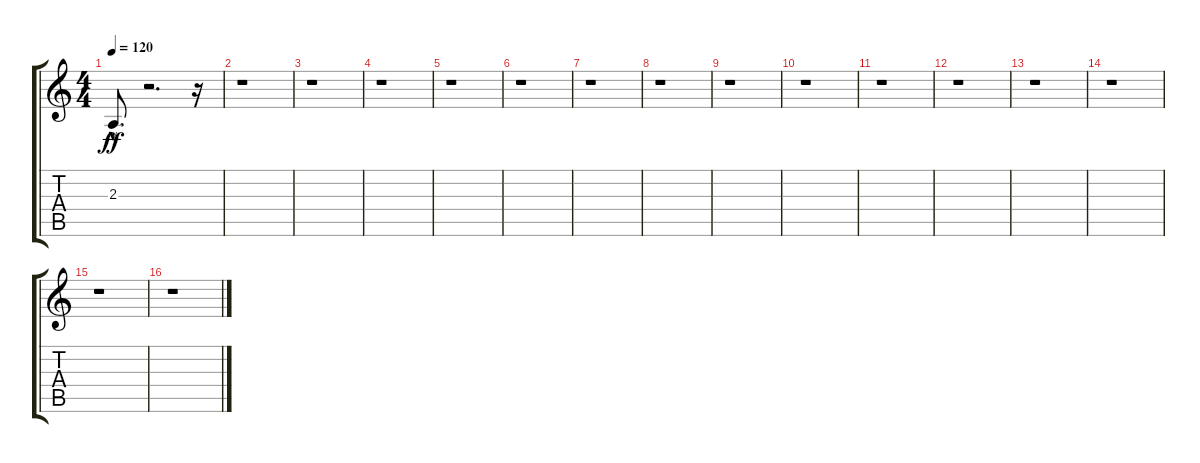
\track "" {instrument accordion}
\staff {score tabs}
\tuning (E4 B3 G3 D3 A2 E2) {hide}
\ts (4 4)
\tempo 120
\clef g2
\ks c
2.3{hac}.8{d dy ff} r.2{d} r.16 |
r.1 |
r.1 |
r.1 |
r.1 |
r.1 |
r.1 |
r.1 |
r.1 |
r.1 |
r.1 |
r.1 |
r.1 |
r.1 |
r.1 |
r.1
